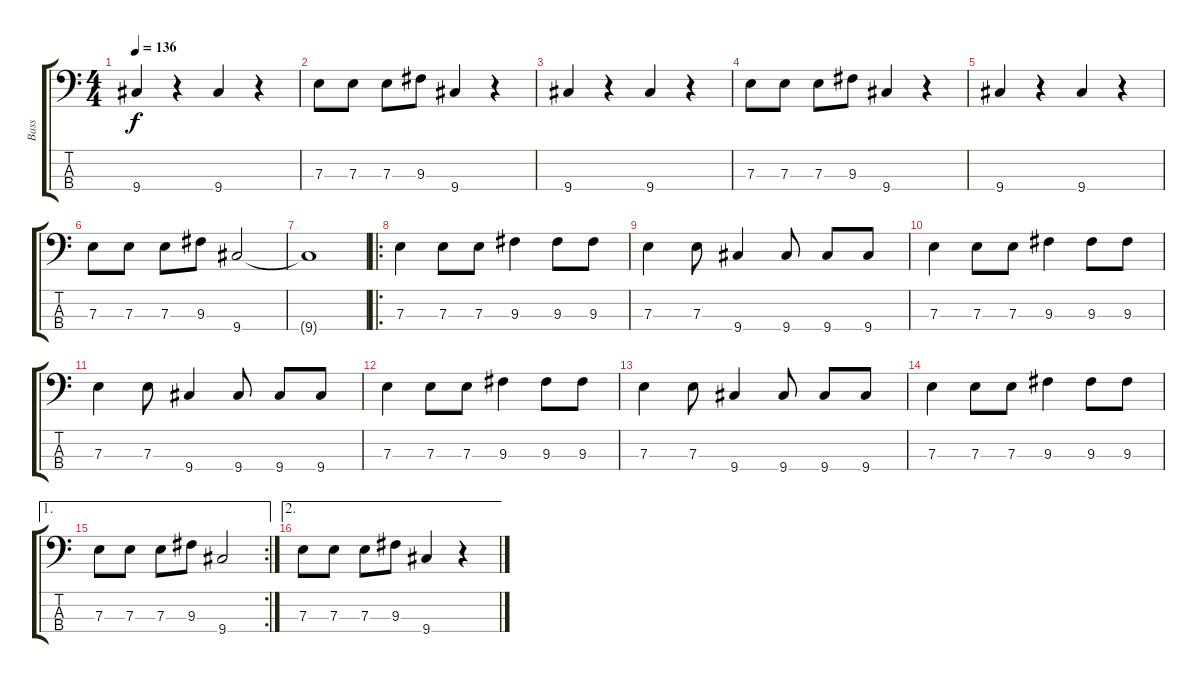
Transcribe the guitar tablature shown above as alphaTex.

\track ("Bass" "Bass") {instrument electricbassfinger}
\staff {score tabs}
\tuning (G2 D2 A1 E1) {hide}
\ts (4 4)
\tempo 136
\clef f4
\ks c
9.4.4{dy f} r.4 9.4.4 r.4 |
7.3.8 7.3.8 7.3.8 9.3.8 9.4.4 r.4 |
9.4.4 r.4 9.4.4 r.4 |
7.3.8 7.3.8 7.3.8 9.3.8 9.4.4 r.4 |
9.4.4 r.4 9.4.4 r.4 |
7.3.8 7.3.8 7.3.8 9.3.8 9.4.2 |
9.4{t}.1 |
\ro
7.3.4 7.3.8 7.3.8 9.3.4 9.3.8 9.3.8 |
7.3.4 7.3.8 9.4.4 9.4.8 9.4.8 9.4.8 |
7.3.4 7.3.8 7.3.8 9.3.4 9.3.8 9.3.8 |
7.3.4 7.3.8 9.4.4 9.4.8 9.4.8 9.4.8 |
7.3.4 7.3.8 7.3.8 9.3.4 9.3.8 9.3.8 |
7.3.4 7.3.8 9.4.4 9.4.8 9.4.8 9.4.8 |
7.3.4 7.3.8 7.3.8 9.3.4 9.3.8 9.3.8 |
\ae 1
\rc 2
7.3.8 7.3.8 7.3.8 9.3.8 9.4.2 |
\ae 2
7.3.8 7.3.8 7.3.8 9.3.8 9.4.4 r.4
